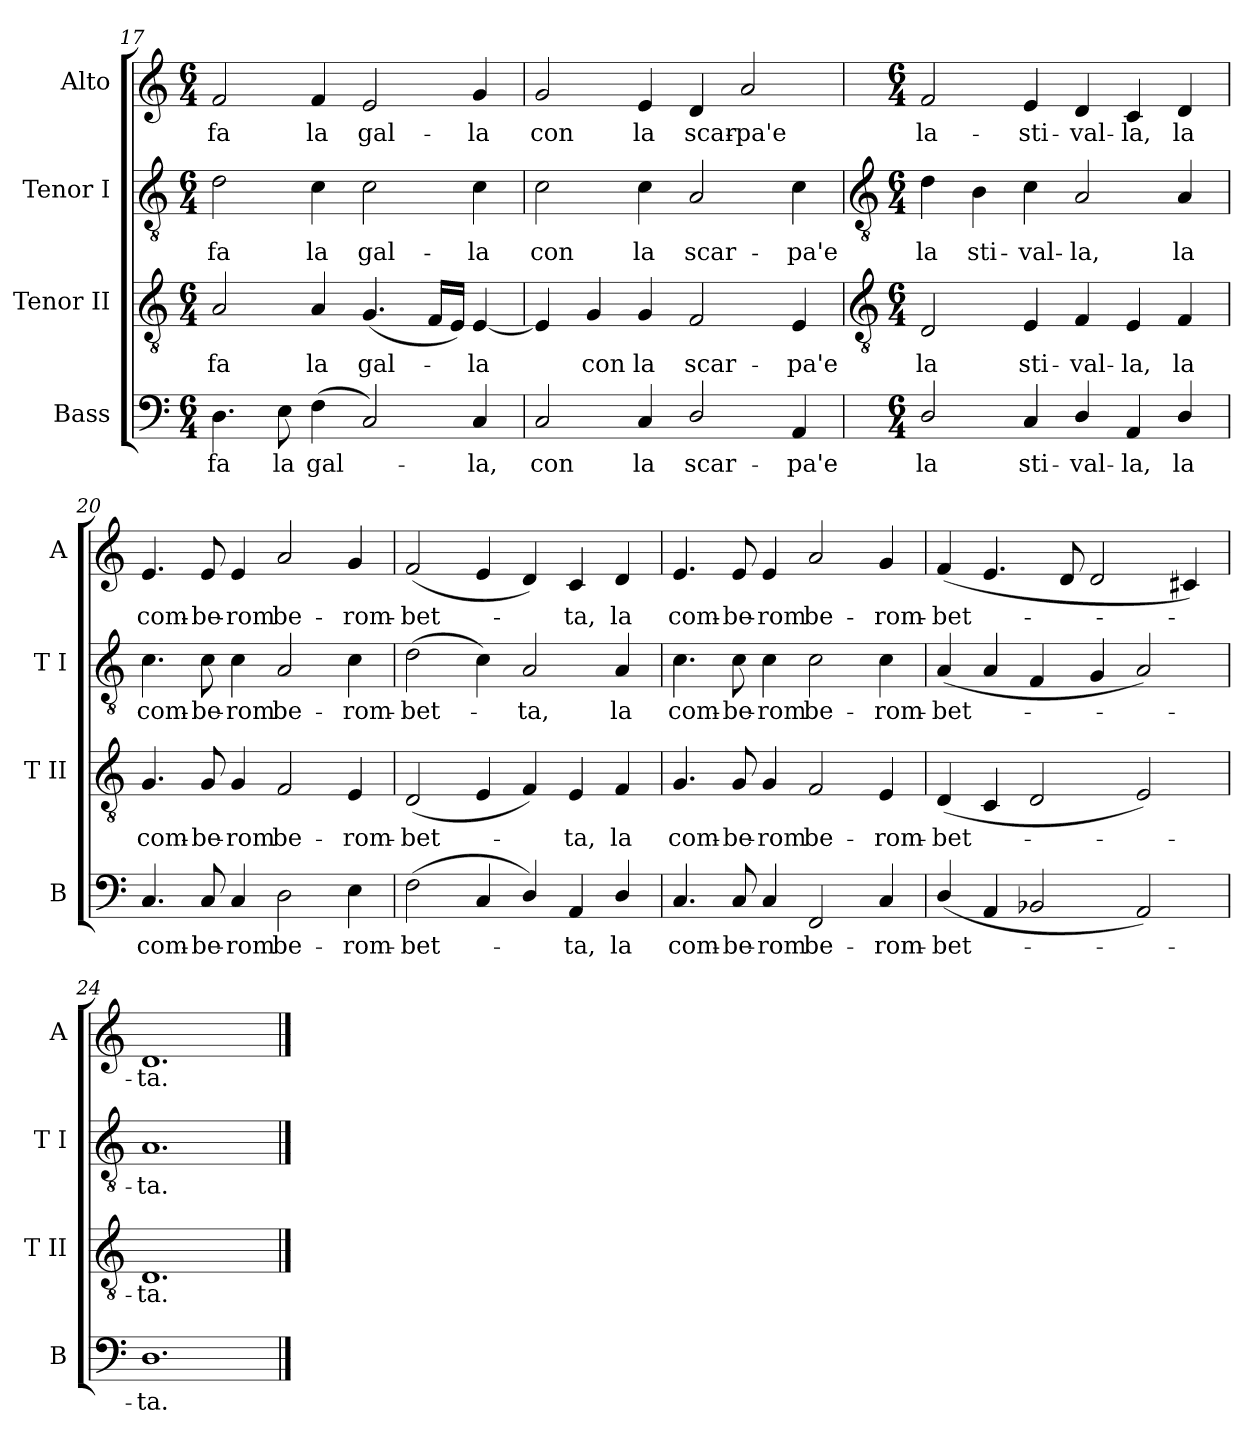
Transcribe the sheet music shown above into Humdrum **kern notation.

**kern	**text	**kern	**text	**kern	**text	**kern	**text
*part4	*part4	*part3	*part3	*part2	*part2	*part1	*part1
*staff4	*staff4	*staff3	*staff3	*staff2	*staff2	*staff1	*staff1
*I"Bass	*	*I"Tenor II	*	*I"Tenor I	*	*I"Alto	*
*I'B	*	*I'T II	*	*I'T I	*	*I'A	*
*clefF4	*	*clefGv2	*	*clefGv2	*	*clefG2	*
*k[]	*	*k[]	*	*k[]	*	*k[]	*
*C:	*	*C:	*	*C:	*	*C:	*
*M6/4	*	*M6/4	*	*M6/4	*	*M6/4	*
=17	=17	=17	=17	=17	=17	=17	=17
!	!LO:LY:b	!	!LO:LY:b	!	!LO:LY:b	!	!LO:LY:b
4.D	fa	2A	fa	2d	fa	2f	fa
!	!LO:LY:b	!	!	!	!	!	!
8E	la	.	.	.	.	.	.
!	!LO:LY:b	!	!LO:LY:b	!	!LO:LY:b	!	!LO:LY:b
(<4F	gal-	4A	la	4c	la	4f	la
!	!	!	!LO:LY:b	!	!LO:LY:b	!	!LO:LY:b
2C)	.	(<4.G	gal-	2c	gal-	2e	gal-
.	.	16FLL	.	.	.	.	.
.	.	16EJJ)	.	.	.	.	.
!	!LO:LY:b	!	!LO:LY:b	!	!LO:LY:b	!	!LO:LY:b
4C	la,	[4E	la	4c	-la	4g	-la
=18	=18	=18	=18	=18	=18	=18	=18
!	!LO:LY:b	!	!	!	!LO:LY:b	!	!LO:LY:b
2C	con	4E]	.	2c	con	2g	con
!	!	!	!LO:LY:b	!	!	!	!
.	.	4G	con	.	.	.	.
!	!LO:LY:b	!	!LO:LY:b	!	!LO:LY:b	!	!LO:LY:b
4C	la	4G	la	4c	la	4e	la
!	!LO:LY:b	!	!LO:LY:b	!	!LO:LY:b	!	!LO:LY:b
2D/	scar-	2F	scar-	2A	scar-	4d	scar-
!	!	!	!	!	!	!	!LO:LY:b
.	.	.	.	.	.	2a	-pa'e
!	!LO:LY:b	!	!LO:LY:b	!	!LO:LY:b	!	!
4AA	-pa'e	4E	-pa'e	4c	-pa'e	.	.
!!LO:LB:g=z
=19	=19	=19	=19	=19	=19	=19	=19
*	*	*clefGv2	*	*clefGv2	*	*	*
*M6/4	*	*M6/4	*	*M6/4	*	*M6/4	*
!	!LO:LY:b	!	!LO:LY:b	!	!LO:LY:b	!	!LO:LY:b
2D/	la	2D	la	4d	la	2f	la-
!	!	!	!	!	!LO:LY:b	!	!
.	.	.	.	4B	sti-	.	.
!	!LO:LY:b	!	!LO:LY:b	!	!LO:LY:b	!	!LO:LY:b
4C	sti-	4E	sti-	4c	-val-	4e	-sti-
!	!LO:LY:b	!	!LO:LY:b	!	!LO:LY:b	!	!LO:LY:b
4D/	-val-	4F	-val-	2A	-la,	4d	-val-
!	!LO:LY:b	!	!LO:LY:b	!	!	!	!LO:LY:b
4AA	-la,	4E	-la,	.	.	4c	-la,
!	!LO:LY:b	!	!LO:LY:b	!	!LO:LY:b	!	!LO:LY:b
4D/	la	4F	la	4A	la	4d	la
=20	=20	=20	=20	=20	=20	=20	=20
!	!LO:LY:b	!	!LO:LY:b	!	!LO:LY:b	!	!LO:LY:b
4.C	com-	4.G	com-	4.c	com-	4.e	com-
!	!LO:LY:b	!	!LO:LY:b	!	!LO:LY:b	!	!LO:LY:b
8C	-be-	8G	-be-	8c	-be-	8e	-be-
!	!LO:LY:b	!	!LO:LY:b	!	!LO:LY:b	!	!LO:LY:b
4C	-rom	4G	-rom	4c	-rom	4e	-rom
!	!LO:LY:b	!	!LO:LY:b	!	!LO:LY:b	!	!LO:LY:b
2D	be-	2F	be-	2A	be-	2a	be-
!	!LO:LY:b	!	!LO:LY:b	!	!LO:LY:b	!	!LO:LY:b
4E	-rom-	4E	-rom-	4c	-rom-	4g	-rom-
=21	=21	=21	=21	=21	=21	=21	=21
!	!LO:LY:b	!	!LO:LY:b	!	!LO:LY:b	!	!LO:LY:b
(<2F	-bet-	(<2D	-bet-	(>2d	-bet-	(<2f	-bet-
4C	.	4E	.	4c)	.	4e	.
!	!	!	!	!	!LO:LY:b	!	!
4D/)	.	4F)	.	2A	ta,	4d)	.
!	!LO:LY:b	!	!LO:LY:b	!	!	!	!LO:LY:b
4AA	ta,	4E	ta,	.	.	4c	ta,
!	!LO:LY:b	!	!LO:LY:b	!	!LO:LY:b	!	!LO:LY:b
4D/	la	4F	la	4A	la	4d	la
=22	=22	=22	=22	=22	=22	=22	=22
!	!LO:LY:b	!	!LO:LY:b	!	!LO:LY:b	!	!LO:LY:b
4.C	com-	4.G	com-	4.c	com-	4.e	com-
!	!LO:LY:b	!	!LO:LY:b	!	!LO:LY:b	!	!LO:LY:b
8C	-be-	8G	-be-	8c	-be-	8e	-be-
!	!LO:LY:b	!	!LO:LY:b	!	!LO:LY:b	!	!LO:LY:b
4C	-rom	4G	-rom	4c	-rom	4e	-rom
!	!LO:LY:b	!	!LO:LY:b	!	!LO:LY:b	!	!LO:LY:b
2FF	be-	2F	be-	2c	be-	2a	be-
!	!LO:LY:b	!	!LO:LY:b	!	!LO:LY:b	!	!LO:LY:b
4C	-rom-	4E	-rom-	4c	-rom-	4g	-rom-
=23	=23	=23	=23	=23	=23	=23	=23
!	!LO:LY:b	!	!LO:LY:b	!	!LO:LY:b	!	!LO:LY:b
(<4D/	-bet-	(<4D	-bet-	(<4A	-bet-	(<4f	-bet-
4AA	.	4C	.	4A	.	4.e	.
2BB-X	.	2D	.	4F	.	.	.
.	.	.	.	.	.	8d	.
.	.	.	.	4G	.	2d	.
2AA)	.	2E)	.	2A)	.	.	.
.	.	.	.	.	.	4c#X)	.
=24	=24	=24	=24	=24	=24	=24	=24
!	!LO:LY:b	!	!LO:LY:b	!	!LO:LY:b	!	!LO:LY:b
1.D	ta.	1.D	ta.	1.A	ta.	1.d	ta.
==	==	==	==	==	==	==	==
*-	*-	*-	*-	*-	*-	*-	*-
